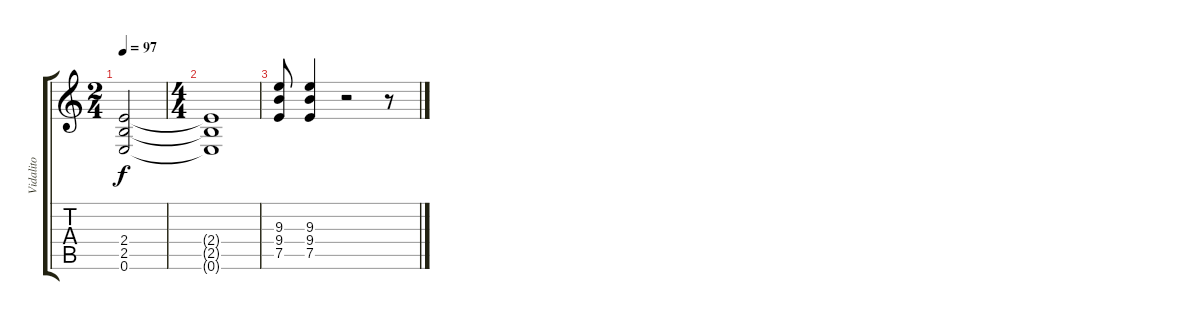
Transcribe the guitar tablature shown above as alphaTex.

\track ("Vidalito" "Vidalito") {instrument distortionguitar}
\staff {score tabs}
\tuning (E4 B3 G3 D3 A2 E2) {hide}
\ts (2 4)
\tempo 97
\clef g2
\ks c
(2.4{t} 2.5{t} 0.6{t}).2{dy f} |
\ts (4 4)
(2.4{t} 2.5{t} 0.6{t}).1 |
(9.3 9.4 7.5).8 (9.3 9.4 7.5).4 r.2 r.8
